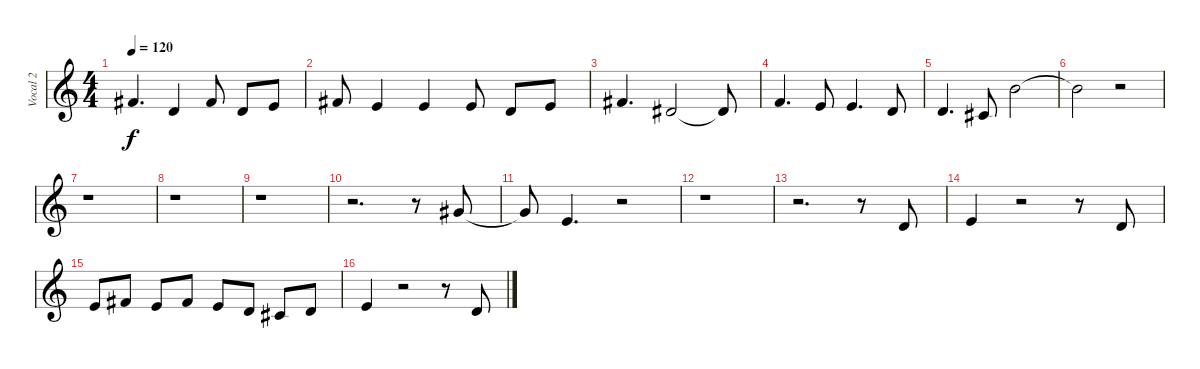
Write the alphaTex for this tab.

\track ("Vocal 2" "Vocal 2") {instrument lead2sawtooth}
\staff {score}
\tuning (E4 B3 G3 D3 A2 E2) {hide}
\ts (4 4)
\tempo 120
\clef g2
\ks c
2.1{t}.4{d dy f} 3.2.4 2.1.8 3.2.8 0.1.8 |
2.1.8 0.1.4 0.1.4 0.1.8 3.2.8 0.1.8 |
2.1.4{d} 4.2.2 4.2{t}.8 |
1.1.4{d} 0.1.8 0.1.4{d} 3.2.8 |
3.2.4{d} 2.2.8 7.1.2 |
7.1{t}.2 r.2 |
r.1 |
r.1 |
r.1 |
r.2{d} r.8 4.1.8{volume 13} |
4.1{t}.8 0.1.4{d} r.2 |
r.1 |
r.2{d} r.8 3.2.8 |
0.1.4 r.2 r.8 3.2.8 |
0.1.8 2.1.8 0.1.8 2.1.8 0.1.8 3.2.8 2.2.8 3.2.8 |
0.1.4 r.2 r.8 3.2.8
